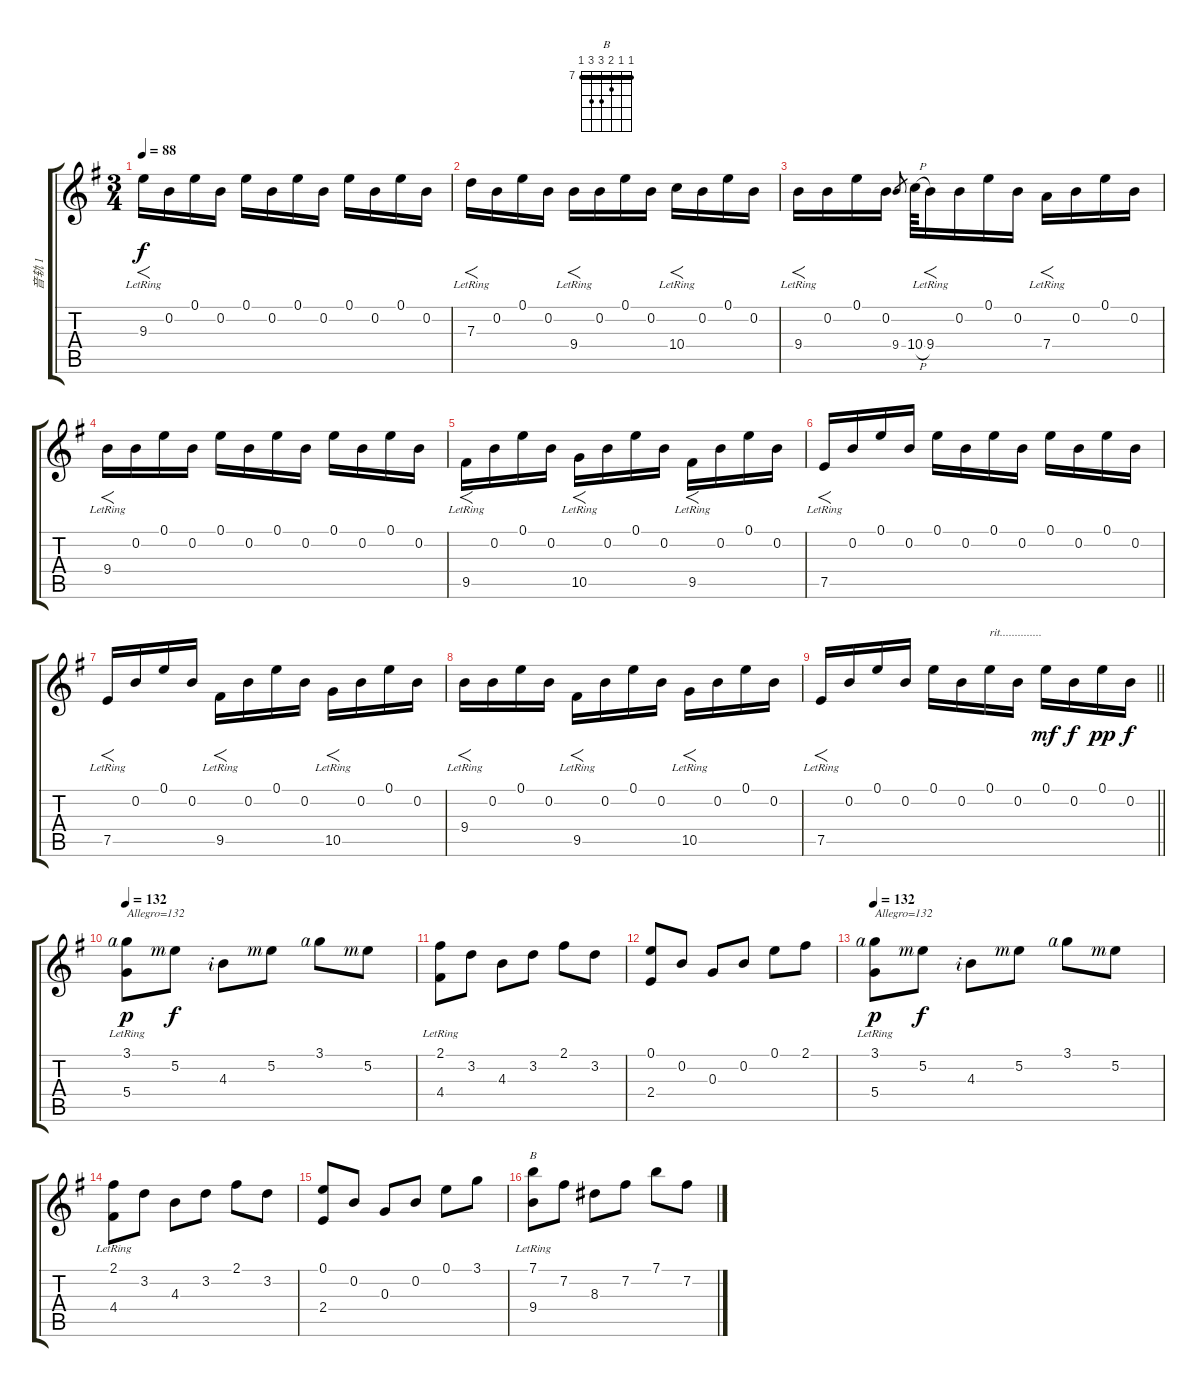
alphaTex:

\track ("音轨 1" "音轨 1") {instrument acousticguitarsteel}
\staff {score tabs}
\tuning (E4 B3 G3 D3 A2 E2) {hide}
\chord ("B" 7 7 8 9 9 7) {firstfret 7 barre 7}
\ts (3 4)
\tempo 88
\clef g2
\ks g
9.3{lr}.16{f dy f} 0.2.16 0.1.16 0.2.16 0.1.16 0.2.16 0.1.16 0.2.16 0.1.16 0.2.16 0.1.16 0.2.16 |
7.3{lr}.16{f} 0.2.16 0.1.16 0.2.16 9.4{lr}.16{f} 0.2.16 0.1.16 0.2.16 10.4{lr}.16{f} 0.2.16 0.1.16 0.2.16 |
9.4{lr}.16{f} 0.2.16 0.1.16 0.2.16 9.4.8{gr} 10.4{h}.64 9.4{lr}.16{f} 0.2.16 0.1.16 0.2.16 7.4{lr}.16{f} 0.2.16 0.1.16 0.2.16 |
9.4{lr}.16{f} 0.2.16 0.1.16 0.2.16 0.1.16 0.2.16 0.1.16 0.2.16 0.1.16 0.2.16 0.1.16 0.2.16 |
9.5{lr}.16{f} 0.2.16 0.1.16 0.2.16 10.5{lr}.16{f} 0.2.16 0.1.16 0.2.16 9.5{lr}.16{f} 0.2.16 0.1.16 0.2.16 |
7.5{lr}.16{f} 0.2.16 0.1.16 0.2.16 0.1.16 0.2.16 0.1.16 0.2.16 0.1.16 0.2.16 0.1.16 0.2.16 |
7.5{lr}.16{f} 0.2.16 0.1.16 0.2.16 9.5{lr}.16{f} 0.2.16 0.1.16 0.2.16 10.5{lr}.16{f} 0.2.16 0.1.16 0.2.16 |
9.4{lr}.16{f} 0.2.16 0.1.16 0.2.16 9.5{lr}.16{f} 0.2.16 0.1.16 0.2.16 10.5{lr}.16{f} 0.2.16 0.1.16 0.2.16 |
\barLineRight lightlight
7.5{lr}.16{f} 0.2.16 0.1.16 0.2.16 0.1.16 0.2.16 0.1.16{txt "rit.............."} 0.2.16 0.1.16{dy mf} 0.2.16{dy f} 0.1.16{dy pp} 0.2.16{dy f} |
\tempo 132
(3.1{rf 4} 5.4{lr}).8{txt "Allegro=132" dy p} 5.2{rf 3}.8{dy f} 4.3{rf 2}.8 5.2{rf 3}.8 3.1{rf 4}.8 5.2{rf 3}.8 |
(2.1 4.4{lr}).8 3.2.8 4.3.8 3.2.8 2.1.8 3.2.8 |
(0.1 2.4).8 0.2.8 0.3.8 0.2.8 0.1.8 2.1.8 |
\tempo 132
(3.1{rf 4} 5.4{lr}).8{txt "Allegro=132" dy p} 5.2{rf 3}.8{dy f} 4.3{rf 2}.8 5.2{rf 3}.8 3.1{rf 4}.8 5.2{rf 3}.8 |
(2.1 4.4{lr}).8 3.2.8 4.3.8 3.2.8 2.1.8 3.2.8 |
(0.1 2.4).8 0.2.8 0.3.8 0.2.8 0.1.8 3.1.8 |
(7.1 9.4{lr}).8{ch "B"} 7.2.8 8.3.8 7.2.8 7.1.8 7.2.8
